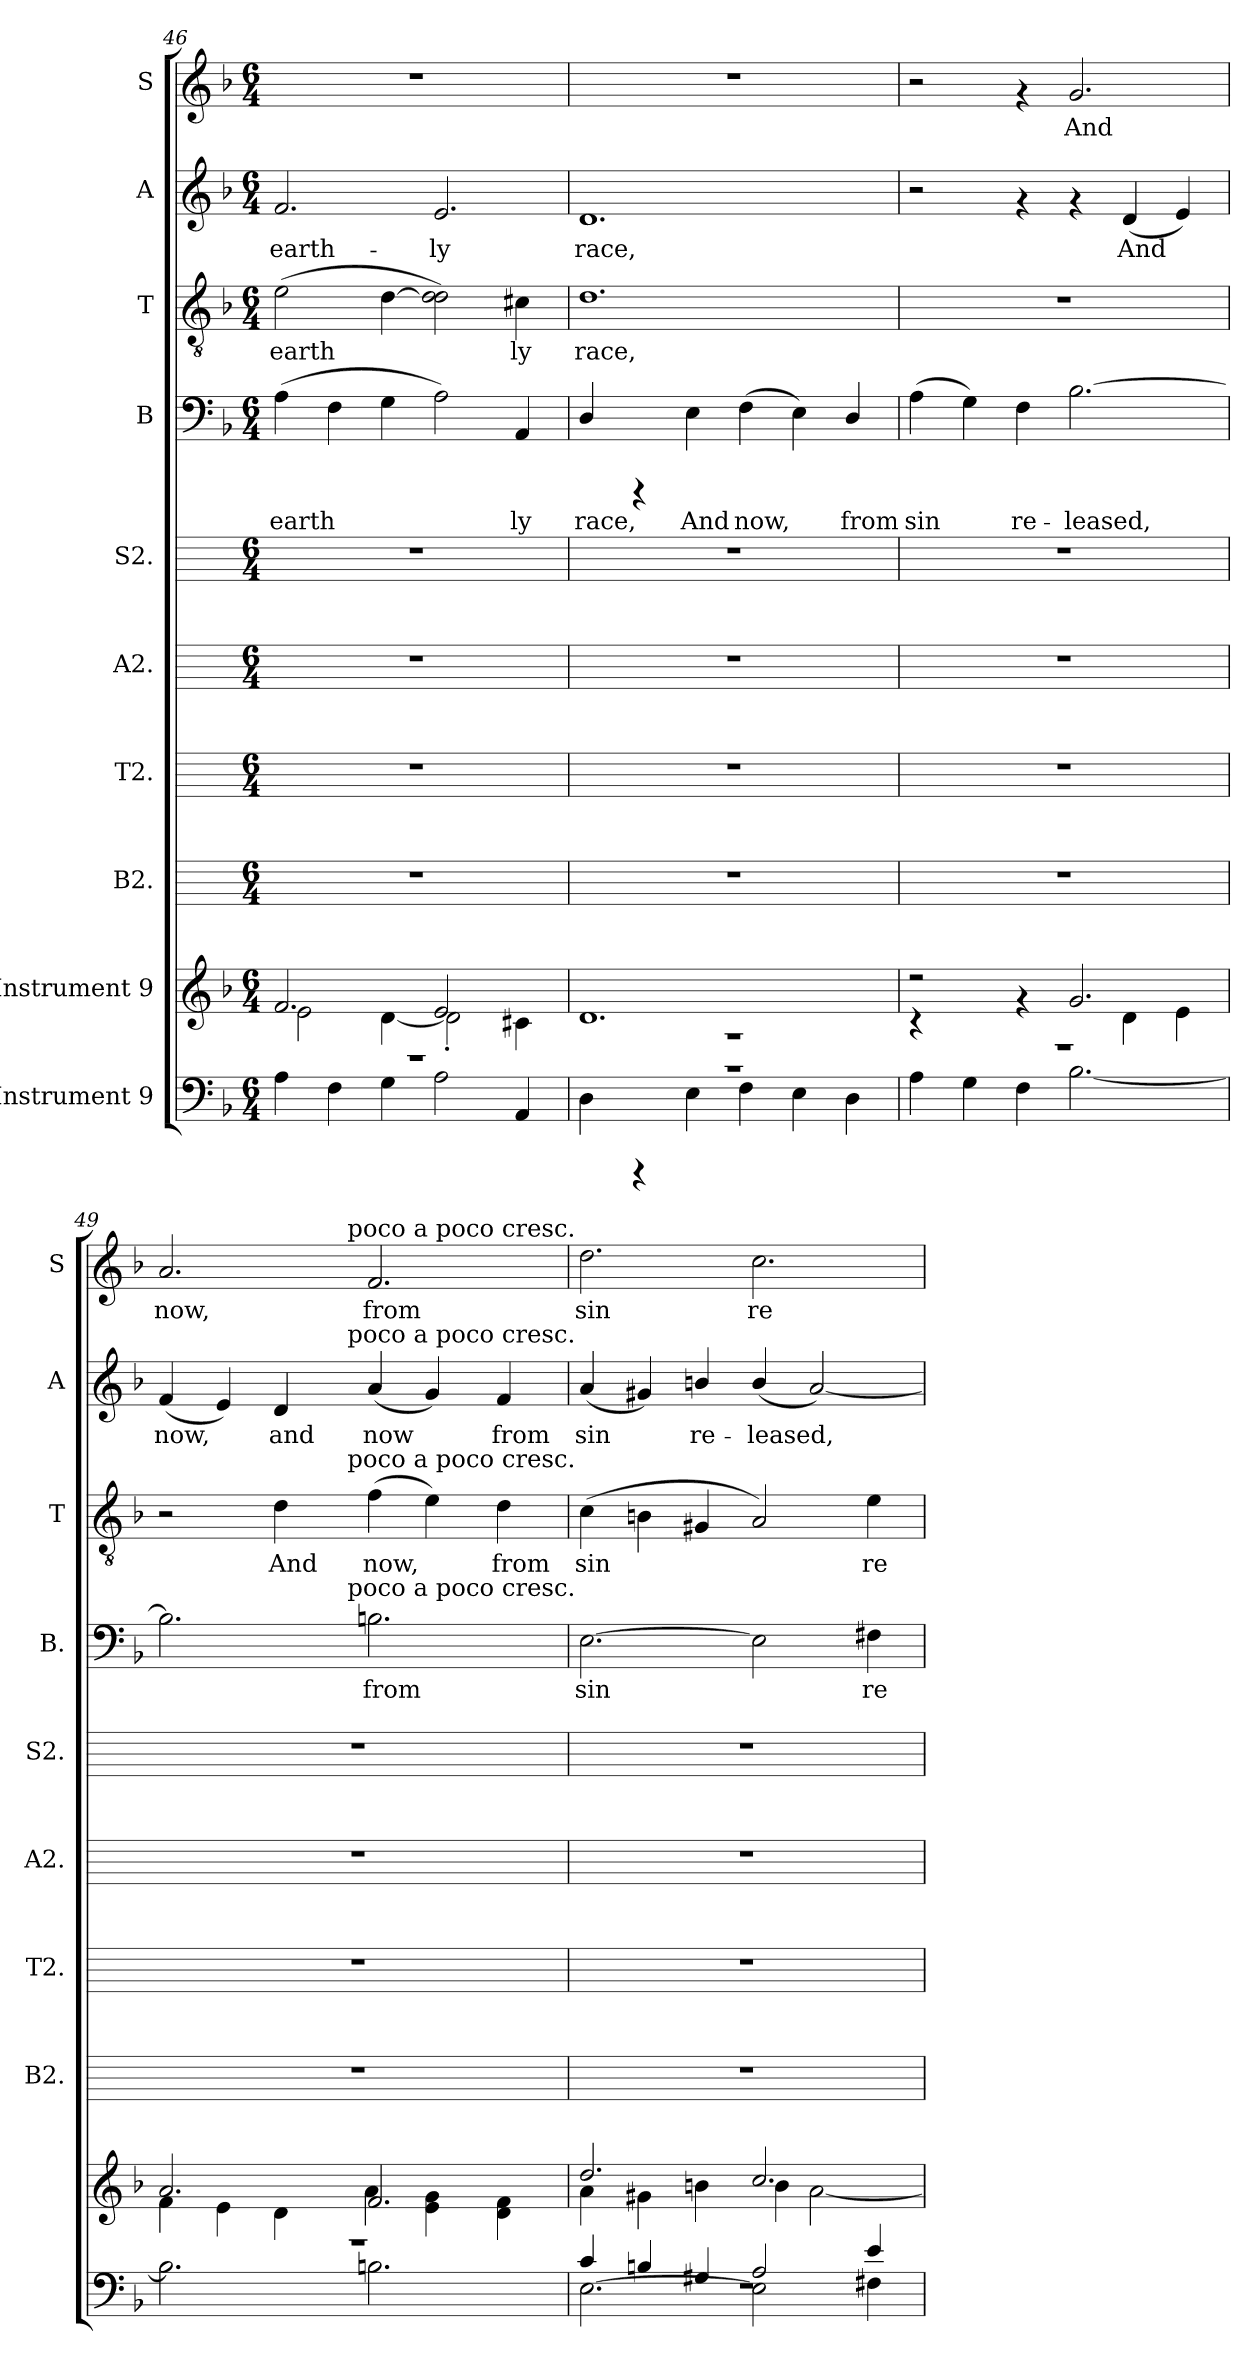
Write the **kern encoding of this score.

**kern	**kern	**kern	**kern	**kern	**kern	**kern	**text	**kern	**text	**kern	**text	**kern	**text
*part10	*part9	*part8	*part7	*part6	*part5	*part4	*part4	*part3	*part3	*part2	*part2	*part1	*part1
*staff10	*staff9	*staff8	*staff7	*staff6	*staff5	*staff4	*staff4	*staff3	*staff3	*staff2	*staff2	*staff1	*staff1
*I"Instrument 9	*I"Instrument 9	*I"B2.	*I"T2.	*I"A2.	*I"S2.	*I"B	*	*I"T	*	*I"A	*	*I"S	*
*	*	*I'B2.	*I'T2.	*I'A2.	*I'S2.	*I'B.	*	*I'T	*	*I'A	*	*I'S	*
*clefF4	*clefG2	*	*	*	*	*clefF4	*	*clefGv2	*	*clefG2	*	*clefG2	*
*k[b-]	*k[b-]	*k[]	*k[]	*k[]	*k[]	*k[b-]	*	*k[b-]	*	*k[b-]	*	*k[b-]	*
*F:	*F:	*C:	*C:	*C:	*C:	*F:	*	*F:	*	*F:	*	*F:	*
*M6/4	*M6/4	*M6/4	*M6/4	*M6/4	*M6/4	*M6/4	*	*M6/4	*	*M6/4	*	*M6/4	*
=46	=46	=46	=46	=46	=46	=46	=46	=46	=46	=46	=46	=46	=46
*^	*^	*	*	*	*	*	*	*	*	*	*	*	*
!	!	!	!	!	!	!	!	!	!LO:LY:b:cj	!	!LO:LY:b:cj	!	!LO:LY:b:cj	!	!
1.r	4A\	2.f/	2e\	1.r	1.r	1.r	1.r	(>4A\	earth-	(>2e\	earth-	2.f/	earth-	1.r	.
!	!	!	!	!	!	!	!	!	!LO:LY:b:cj	!	!	!	!	!	!
.	4F\	.	.	.	.	.	.	4F\	--	.	.	.	.	.	.
!	!	!	!	!	!	!	!	!	!LO:LY:b:cj	!	!LO:LY:b:cj	!	!	!	!
.	4G\	.	[<4d\	.	.	.	.	4G\	--	[<4d\	--	.	.	.	.
!	!	!	!	!	!	!	!	!	!LO:LY:b:cj	!	!LO:LY:b:cj	!	!LO:LY:b:cj	!	!
.	2A\	2e/	2d'>\]	.	.	.	.	2A\)	--	2d\] 2d\)	--	2.e/	-ly	.	.
!	!	!	!	!	!	!	!	!	!LO:LY:b:cj	!	!LO:LY:b:cj	!	!	!	!
.	4AA/	4ryy	4c#X\	.	.	.	.	4AA/	-ly	4c#X\	-ly	.	.	.	.
=47	=47	=47	=47	=47	=47	=47	=47	=47	=47	=47	=47	=47	=47	=47	=47
!	!	!	!	!	!	!	!	!	!LO:LY:b:cj	!	!LO:LY:b:cj	!	!LO:LY:b:cj	!	!
1.r	4D\	1.d	1.r	1.r	1.r	1.r	1.r	4D/	race,	1.d	race,	1.d	race,	1.r	.
.	4rCCC	.	.	.	.	.	.	4rCCC	.	.	.	.	.	.	.
!	!	!	!	!	!	!	!	!	!LO:LY:b:cj	!	!	!	!	!	!
.	4E\	.	.	.	.	.	.	4E\	And	.	.	.	.	.	.
!	!	!	!	!	!	!	!	!	!LO:LY:b:cj	!	!	!	!	!	!
.	4F\	.	.	.	.	.	.	(>4F\	now,	.	.	.	.	.	.
!	!	!	!	!	!	!	!	!	!LO:LY:b:cj	!	!	!	!	!	!
.	4E\	.	.	.	.	.	.	4E\)	.	.	.	.	.	.	.
!	!	!	!	!	!	!	!	!	!LO:LY:b:cj	!	!	!	!	!	!
.	4D\	.	.	.	.	.	.	4D/	from	.	.	.	.	.	.
=48	=48	=48	=48	=48	=48	=48	=48	=48	=48	=48	=48	=48	=48	=48	=48
!	!	!	!	!	!	!	!	!	!LO:LY:b:cj	!	!	!	!	!	!
1.r	4A\	2r	4rB	1.r	1.r	1.r	1.r	(>4A\	sin	1.r	.	2r	.	2r	.
!	!	!	!	!	!	!	!	!	!LO:LY:b:cj	!	!	!	!	!	!
.	4G\	.	2.ryy	.	.	.	.	4G\)	.	.	.	.	.	.	.
!	!	!	!	!	!	!	!	!	!LO:LY:b:cj	!	!	!	!	!	!
.	4F\	4rf	.	.	.	.	.	4F\	re-	.	.	4rf	.	4rf	.
!	!	!	!	!	!	!	!	!	!LO:LY:b:cj	!	!	!	!	!	!LO:LY:b:cj
.	[<2.B-\	2.g/	.	.	.	.	.	[<2.B-\	-leased,	.	.	4rf	.	2.g/	And
!	!	!	!	!	!	!	!	!	!	!	!	!	!LO:LY:b:cj	!	!
.	.	.	4d\	.	.	.	.	.	.	.	.	(>4d/	And	.	.
!	!	!	!	!	!	!	!	!	!	!	!	!	!LO:LY:b:cj	!	!
.	.	.	4e\	.	.	.	.	.	.	.	.	4e/)	.	.	.
!!LO:LB:g=z
=49	=49	=49	=49	=49	=49	=49	=49	=49	=49	=49	=49	=49	=49	=49	=49
!	!	!	!	!	!	!	!	!	!LO:LY:b:cj	!	!	!	!LO:LY:b:cj	!	!LO:LY:b:cj
*	*	*	*	*	*	*	*	*^	*	*^	*	*^	*	*^	*
1.r	2.B-\]	2.a/	4f\	1.r	1.r	1.r	1.r	2.B-\]	2ryy	.	2r	2ryy	.	(<4f/	2ryy	now,	2.a/	2ryy	now,
!	!	!	!	!	!	!	!	!	!	!	!	!	!	!	!	!LO:LY:b:cj	!	!	!
.	.	.	4e\	.	.	.	.	.	.	.	.	.	.	4e/)	.	.	.	.	.
!	!	!	!	!	!	!	!	!	!	!	!	!	!LO:LY:b:cj	!	!	!LO:LY:b:cj	!	!	!
.	.	.	4d\	.	.	.	.	.	8ryy	.	4d\	8ryy	And	4d/	8ryy	and	.	8ryy	.
.	.	.	.	.	.	.	.	.	16ryy	.	.	16ryy	.	.	16ryy	.	.	16ryy	.
.	.	.	.	.	.	.	.	.	64ryy	.	.	64ryy	.	.	64ryy	.	.	64ryy	.
!	!	!	!	!	!	!	!	!	!	!	!	!	!	!	!	!	!	!LO:TX:a:t=poco a poco cresc.	!
!	!	!	!	!	!	!	!	!	!	!	!	!	!	!	!LO:TX:a:t=poco a poco cresc.	!	!	!	!
!	!	!	!	!	!	!	!	!	!	!	!	!LO:TX:a:t=poco a poco cresc.	!	!	!	!	!	!	!
!	!	!	!	!	!	!	!	!	!LO:TX:a:t=poco a poco cresc.	!	!	!	!	!	!	!	!	!	!
.	.	.	.	.	.	.	.	.	2ryy	.	.	2ryy	.	.	2ryy	.	.	2ryy	.
!	!	!	!	!	!	!	!	!	!	!LO:LY:b:cj	!	!	!LO:LY:b:cj	!	!	!LO:LY:b:cj	!	!	!LO:LY:b:cj
.	2.Bn\	2.f/	4a\	.	.	.	.	2.Bn\	.	from	(<4f\	.	now,	(<4a/	.	now	2.f/	.	from
!	!	!	!	!	!	!	!	!	!	!	!	!	!LO:LY:b:cj	!	!	!LO:LY:b:cj	!	!	!
.	.	.	4g\ 4e\	.	.	.	.	.	.	.	4e\)	.	.	4g/)	.	.	.	.	.
.	.	.	.	.	.	.	.	.	4ryy	.	.	4ryy	.	.	4ryy	.	.	4ryy	.
!	!	!	!	!	!	!	!	!	!	!	!	!	!LO:LY:b:cj	!	!	!LO:LY:b:cj	!	!	!
.	.	.	4d\ 4f\	.	.	.	.	.	.	.	4d\	.	from	4f/	.	from	.	.	.
.	.	.	.	.	.	.	.	.	32.ryy	.	.	32.ryy	.	.	32.ryy	.	.	32.ryy	.
=50	=50	=50	=50	=50	=50	=50	=50	=50	=50	=50	=50	=50	=50	=50	=50	=50	=50	=50	=50
*	*^	*	*	*	*	*	*	*	*	*	*	*	*	*	*	*	*	*	*
!	!	!	!	!	!	!	!	!	!	!	!LO:LY:b:cj	!	!	!LO:LY:b:cj	!	!	!LO:LY:b:cj	!	!	!LO:LY:b:cj
*	*	*	*	*	*	*	*	*	*v	*v	*	*	*	*	*v	*v	*	*v	*v	*
*	*	*	*	*	*	*	*	*	*	*	*v	*v	*	*	*	*	*
1.r	4c/	[<2.E\	2.dd/	4a\	1.r	1.r	1.r	1.r	[>2.E\	sin	(>4c\	sin	(<4a/	sin	2.dd\	sin
!	!	!	!	!	!	!	!	!	!	!	!	!LO:LY:b:cj	!	!LO:LY:b:cj	!	!
.	4Bn/	.	.	4g#X\	.	.	.	.	.	.	4Bn\	.	4g#X/)	.	.	.
!	!	!	!	!	!	!	!	!	!	!	!	!LO:LY:b:cj	!	!LO:LY:b:cj	!	!
.	4G#X/	.	.	4bn\	.	.	.	.	.	.	4G#X/	.	4bn/	re-	.	.
!	!	!	!	!	!	!	!	!	!	!LO:LY:b:cj	!	!LO:LY:b:cj	!	!LO:LY:b:cj	!	!LO:LY:b:cj
.	2A/	2E\]	2.cc/	4b\	.	.	.	.	2E\]	.	2A/)	.	(<4b/	-leased,	2.cc\	re-
!	!	!	!	!	!	!	!	!	!	!	!	!	!	!LO:LY:b:cj	!	!
.	.	.	.	[<2a\	.	.	.	.	.	.	.	.	[<2a/)	.	.	.
!	!	!	!	!	!	!	!	!	!	!LO:LY:b:cj	!	!LO:LY:b:cj	!	!	!	!
.	4e/	4F#X\	.	.	.	.	.	.	4F#X\	re-	4e\	re-	.	.	.	.
*v	*v	*v	*	*	*	*	*	*	*	*	*	*	*	*	*	*
*	*v	*v	*	*	*	*	*	*	*	*	*	*	*	*
=	=	=	=	=	=	=	=	=	=	=	=	=	=
*-	*-	*-	*-	*-	*-	*-	*-	*-	*-	*-	*-	*-	*-
